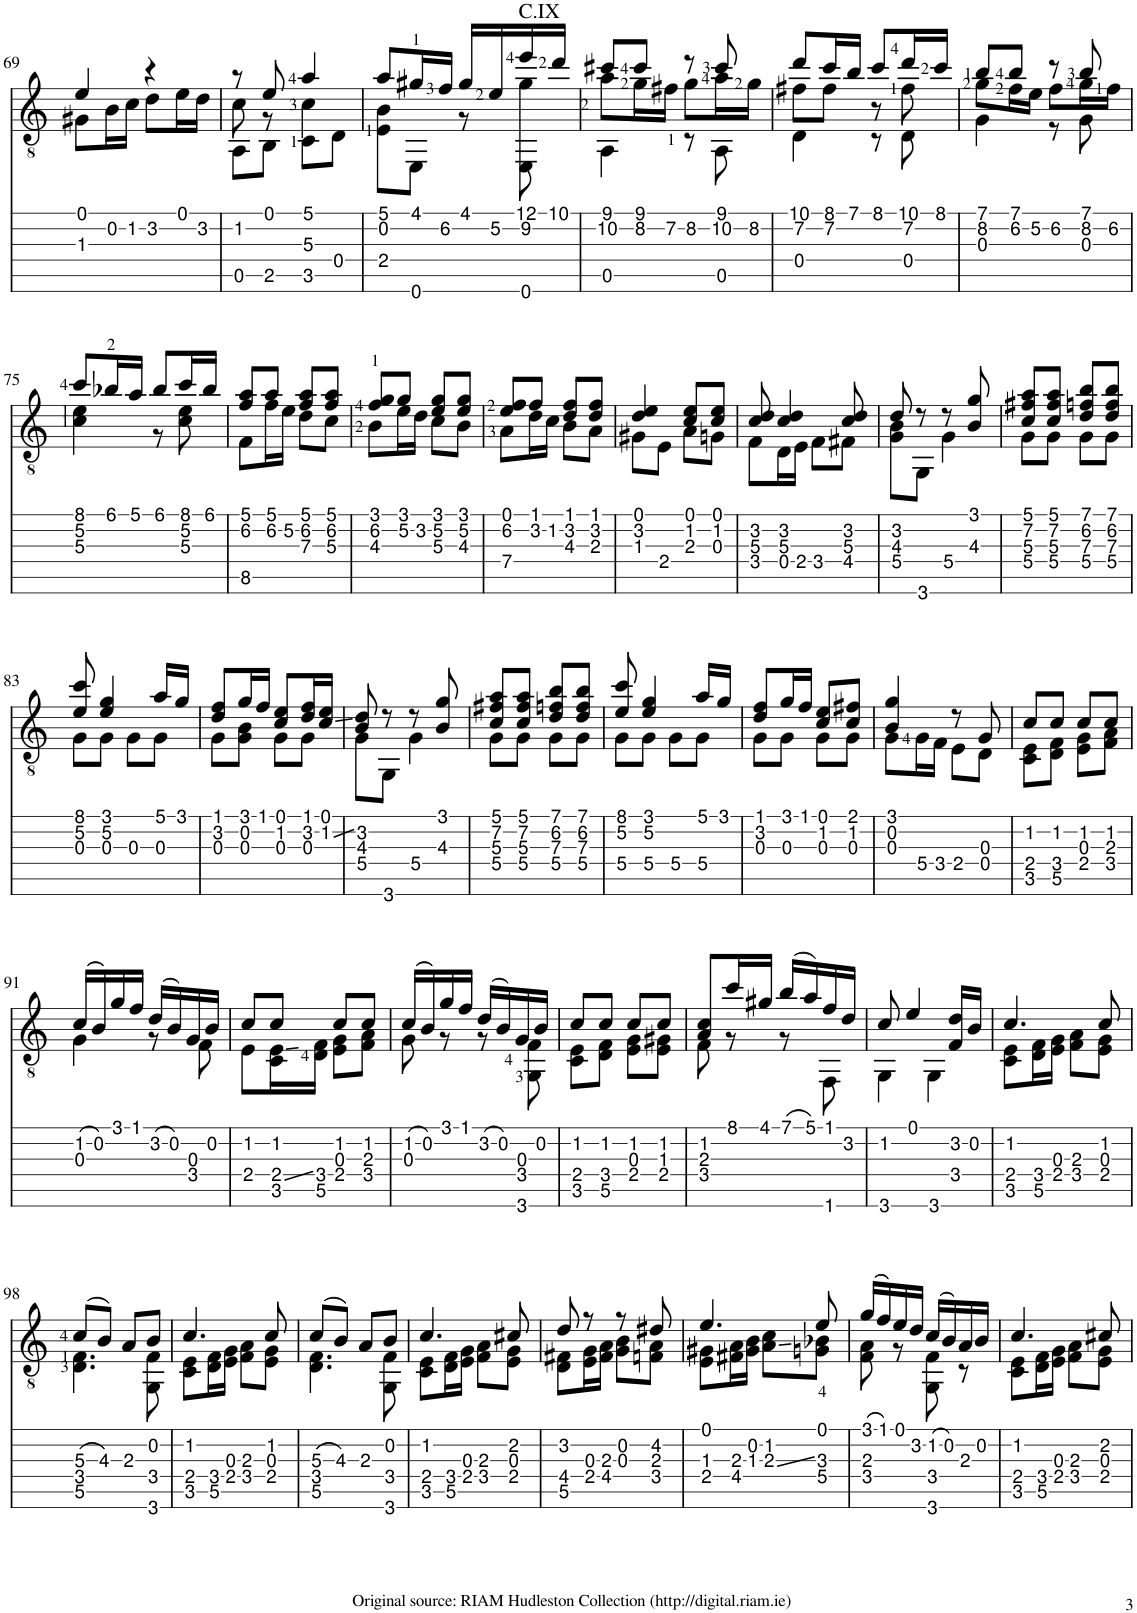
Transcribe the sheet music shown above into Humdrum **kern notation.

**kern	**kern
*part1	*part1
*staff2	*staff1
*I"Guitar	*
*I'Guit.	*
!!LO:PB:g=z
*	*clefGv2
*k[]	*k[]
*M2/4	*M2/4
=69	=69
*^	*^
4e	8G#L	4e/	8G#X\L
.	16BL	.	16B\L
.	16cJJ	.	16c\JJ
4r	8dL	4r	8d\L
.	16eL	.	16e\L
.	16dJJ	.	16d\JJ
=70	=70	=70	=70
*	*^	*	*^
8r	8c	8AAL	8r	8c\	8AA\L
8e	8r	8BBJ	8e/	8r	8BB\J
4a	4c	8CL	4a/	4c\	8C\L
.	.	8DJ	.	.	8D\J
*	*v	*v	*	*	*
*	*	*	*v	*v
=71	=71	=71	=71
8aL	8E\ 8B\L	8a/L	8E\ 8B\L
16g#L	8EEJ	16g#X/L	8EE\J
16fJJ	.	16f/JJ	.
16g#LL	8r	16g#/LL	8r
16eJ	.	16e/	.
!	!	!LO:TX:a:t=C.IX	!
16eeL	8EE 8g#	16ee/	8EE\ 8g#\
16ddJJ	.	16dd/JJ	.
=72	=72	=72	=72
*	*^	*	*^
8cc#L	8aL	4AA	8cc#X/L	8a\L	4AA\
8cc#J	16gL	.	8cc#/J	16g\L	.
.	16f#JJ	.	.	16f#X\JJ	.
8r	8gL	8r	8r	8g\L	8r
8cc#	16aL	8AA	8cc#/	16a\L	8AA\
.	16gJJ	.	.	16g\JJ	.
=73	=73	=73	=73	=73	=73
8ddL	8f#L	4D	8dd/L	8f#X\L	4D\
16ccL	8f#J	.	16cc/L	8f#\J	.
16bJJ	.	.	16b/JJ	.	.
8ccL	8r	8r	8cc/L	8r	8r
16ddL	8f#	8D	16dd/L	8f#\	8D\
16ccJJ	.	.	16cc/JJ	.	.
=74	=74	=74	=74	=74	=74
8bL	8gL	4G	8b/L	8g\L	4G\
8bJ	16fL	.	8b/J	16f\L	.
.	16eJJ	.	.	16e\JJ	.
8r	8fL	8r	8r	8f\L	8r
8b	16gL	8G	8b/	16g\L	8G\
.	16fJJ	.	.	16f\JJ	.
*	*v	*v	*	*	*
*	*	*	*v	*v
!!LO:LB:g=z
=75	=75	=75	=75
8ccL	4c 4e	8cc/L	4c\ 4e\
16b-L	.	16b-X/L	.
16aJJ	.	16a/JJ	.
8b-L	8r	8b-/L	8r
16ccL	8c 8e	16cc/L	8c\ 8e\
16b-JJ	.	16b-/JJ	.
=76	=76	=76	=76
8f\ 8a\L	8FL	8f/ 8a/L	8F\L
8aJ	16fL	8a/J	16f\L
.	16eJJ	.	16e\JJ
8f\ 8a\L	8dL	8f/ 8a/L	8d\L
8f\ 8a\J	8cJ	8f/ 8a/J	8c\J
=77	=77	=77	=77
8f\ 8g\L	8BL	8f/ 8g/L	8B\L
8gJ	16eL	8g/J	16e\L
.	16dJJ	.	16d\JJ
8e\ 8g\L	8cL	8e/ 8g/L	8c\L
8e\ 8g\J	8BJ	8e/ 8g/J	8B\J
=78	=78	=78	=78
8f\ 8e\L	8AL	8e/ 8f/L	8A\L
8fJ	16dL	8f/J	16d\L
.	16cJJ	.	16c\JJ
8d\ 8f\L	8BL	8d/ 8f/L	8B\L
8d\ 8f\J	8AJ	8d/ 8f/J	8A\J
=79	=79	=79	=79
4d 4e	8G#L	4d/ 4e/	8G#X\L
.	8EJ	.	8E\J
8c\ 8e\L	8AL	8c/ 8e/L	8A\L
8c\ 8e\J	8GJ	8c/ 8e/J	8Gn\J
=80	=80	=80	=80
8c 8d	8FL	8c/ 8d/	8F\L
4c 4d	16DL	4c/ 4d/	16D\L
.	16EJJ	.	16E\JJ
.	8FL	.	8F\L
8c 8d	8F#J	8c/ 8d/	8F#X\J
=81	=81	=81	=81
8d	8G\ 8B\L	8d/	8G\ 8B\L
8r	8GGJ	8r	8GG\J
8r	4G	8r	4G\
8B 8g	.	8B/ 8g/	.
=82	=82	=82	=82
8c\ 8f#\ 8a\L	8GL	8c/ 8f#X/ 8a/L	8G\L
8c\ 8f#\ 8a\J	8GJ	8c/ 8f#/ 8a/J	8G\J
8d\ 8f\ 8b\L	8GL	8d/ 8fn/ 8b/L	8G\L
8d\ 8f\ 8b\J	8GJ	8d/ 8f/ 8b/J	8G\J
!!LO:LB:g=z	!!
=83	=83	=83	=83
8e 8cc	8GL	8e/ 8cc/	8G\L
4e 4g	8GJ	4e/ 4g/	8G\J
.	8GL	.	8G\L
16aLL	8GJ	16a/LL	8G\J
16gJJ	.	16g/JJ	.
=84	=84	=84	=84
8d\ 8f\L	8GL	8d/ 8f/L	8G\L
16gL	8G\ 8B\J	16g/L	8G\ 8B\J
16fJJ	.	16f/JJ	.
8c\ 8e\L	8GL	8c/ 8e/L	8G\L
16d\ 16f\L	8GJ	16d/ 16f/L	8G\J
16c\ 16e\JJ	.	16c/ 16e/JJ	.
=85	=85	=85	=85
8B 8d	8GL	8B/ 8d/	8G\L
8r	8GGJ	8r	8GG\J
8r	4G	8r	4G\
8B 8g	.	8B/ 8g/	.
=86	=86	=86	=86
8c\ 8f#\ 8a\L	8GL	8c/ 8f#X/ 8a/L	8G\L
8c\ 8f#\ 8a\J	8GJ	8c/ 8f#/ 8a/J	8G\J
8d\ 8f\ 8b\L	8GL	8d/ 8fn/ 8b/L	8G\L
8d\ 8f\ 8b\J	8GJ	8d/ 8f/ 8b/J	8G\J
=87	=87	=87	=87
8e 8cc	8GL	8e/ 8cc/	8G\L
4e 4g	8GJ	4e/ 4g/	8G\J
.	8GL	.	8G\L
16aLL	8GJ	16a/LL	8G\J
16gJJ	.	16g/JJ	.
=88	=88	=88	=88
8d\ 8f\L	8GL	8d/ 8f/L	8G\L
16gL	8GJ	16g/L	8G\J
16fJJ	.	16f/JJ	.
8c\ 8e\L	8GL	8c/ 8e/L	8G\L
8c\ 8f#\J	8GJ	8c/ 8f#X/J	8G\J
=89	=89	=89	=89
4B 4g	8GL	4B/ 4g/	8G\L
.	16GL	.	16G\L
.	16FJJ	.	16F\JJ
8r	8EL	8r	8E\L
8G	8DJ	8G/	8D\J
=90	=90	=90	=90
8cL	8C\ 8E\L	8c/L	8C\ 8E\L
8cJ	8D\ 8F\J	8c/J	8D\ 8F\J
8cL	8E\ 8G\L	8c/L	8E\ 8G\L
8cJ	8F\ 8A\J	8c/J	8F\ 8A\J
!!LO:LB:g=z	!!
=91	=91	=91	=91
16cLL	4G	(16c/LL	4G\
16BJ	.	16B/)	.
16gL	.	16g/	.
16fJJ	.	16f/JJ	.
16dLL	8r	(16d/LL	8r
16BJ	.	16B/)	.
16GL	8F	16G/	8F\
16BJJ	.	16B/JJ	.
=92	=92	=92	=92
8cL	8EL	8c/L	8E\L
8cJ	16C\ 16E\L	8c/J	16C\ 16E\L
.	16D\ 16F\JJ	.	16D\ 16F\JJ
8cL	8E\ 8G\L	8c/L	8E\ 8G\L
8cJ	8F\ 8A\J	8c/J	8F\ 8A\J
=93	=93	=93	=93
16cLL	8G	(16c/LL	8G\
16BJ	.	16B/)	.
16gL	8r	16g/	8r
16fJJ	.	16f/JJ	.
16dLL	8r	(16d/LL	8r
16BJ	.	16B/)	.
16GL	8GG 8F	16G/	8GG\ 8F\
16BJJ	.	16B/JJ	.
=94	=94	=94	=94
8cL	8C\ 8E\L	8c/L	8C\ 8E\L
8cJ	8D\ 8F\J	8c/J	8D\ 8F\J
8cL	8E\ 8G\L	8c/L	8E\ 8G\L
8cJ	8E\ 8G#\J	8c/J	8E\ 8G#X\J
=95	=95	=95	=95
8A\ 8c\L	8F	8A/ 8c/L	8F\
16ccL	8r	16cc/L	8r
16g#JJ	.	16g#X/JJ	.
16bLL	8r	(16b/LL	8r
16aJ	.	16a/)	.
16fL	8FF	16f/	8FF\
16dJJ	.	16d/JJ	.
=96	=96	=96	=96
8c	4GG	8c/	4GG\
4e	.	4e/	.
.	4GG	.	4GG\
16F\ 16d\LL	.	16F/ 16d/LL	.
16BJJ	.	16B/JJ	.
=97	=97	=97	=97
4.c	8C\ 8E\L	4.c/	8C\ 8E\L
.	16D\ 16F\L	.	16D\ 16F\L
.	16E\ 16G\JJ	.	16E\ 16G\JJ
.	8F\ 8A\L	.	8F\ 8A\L
8c	8E\ 8G\J	8c/	8E\ 8G\J
!!LO:LB:g=z	!!
=98	=98	=98	=98
8cL	4.D 4.F	(8c/L	4.D\ 4.F\
8BJ	.	8B/J)	.
8AL	.	8A/L	.
8BJ	8GG 8F	8B/J	8GG\ 8F\
=99	=99	=99	=99
4.c	8C\ 8E\L	4.c/	8C\ 8E\L
.	16D\ 16F\L	.	16D\ 16F\L
.	16E\ 16G\JJ	.	16E\ 16G\JJ
.	8F\ 8A\L	.	8F\ 8A\L
8c	8E\ 8G\J	8c/	8E\ 8G\J
=100	=100	=100	=100
8cL	4.D 4.F	(8c/L	4.D\ 4.F\
8BJ	.	8B/J)	.
8AL	.	8A/L	.
8BJ	8GG 8F	8B/J	8GG\ 8F\
=101	=101	=101	=101
4.c	8C\ 8E\L	4.c/	8C\ 8E\L
.	16D\ 16F\L	.	16D\ 16F\L
.	16E\ 16G\JJ	.	16E\ 16G\JJ
.	8F\ 8A\L	.	8F\ 8A\L
8c#	8E\ 8G\J	8c#X/	8E\ 8G\J
=102	=102	=102	=102
8d	8D\ 8F#\L	8d/	8D\ 8F#X\L
8r	16E\ 16G\L	8r	16E\ 16G\L
.	16F#\ 16A\JJ	.	16F#\ 16A\JJ
8r	8G\ 8B\L	8r	8G\ 8B\L
8d#	8F\ 8A\J	8d#X/	8Fn\ 8A\J
=103	=103	=103	=103
4.e	8E\ 8G#\L	4.e/	8E\ 8G#X\L
.	16F#\ 16A\L	.	16F#X\ 16A\L
.	16G#\ 16B\JJ	.	16G#\ 16B\JJ
.	8A\ 8c\L	.	8A\ 8c\L
8e	8G\ 8B-\J	8e/	8Gn\ 8B-X\J
=104	=104	=104	=104
16gLL	8F 8A	(16g/LL	8F\ 8A\
16fJ	.	16f/)	.
16eL	8r	16e/	8r
16dJJ	.	16d/JJ	.
16cLL	8GG 8F	(16c/LL	8GG\ 8F\
16BJ	.	16B/)	.
16AL	8r	16A/	8r
16BJJ	.	16B/JJ	.
=105	=105	=105	=105
4.c	8C\ 8E\L	4.c/	8C\ 8E\L
.	16D\ 16F\L	.	16D\ 16F\L
.	16E\ 16G\JJ	.	16E\ 16G\JJ
.	8F\ 8A\L	.	8F\ 8A\L
8c#	8E\ 8G\J	8c#X/	8E\ 8G\J
*v	*v	*	*
*	*v	*v
=	=
*-	*-
